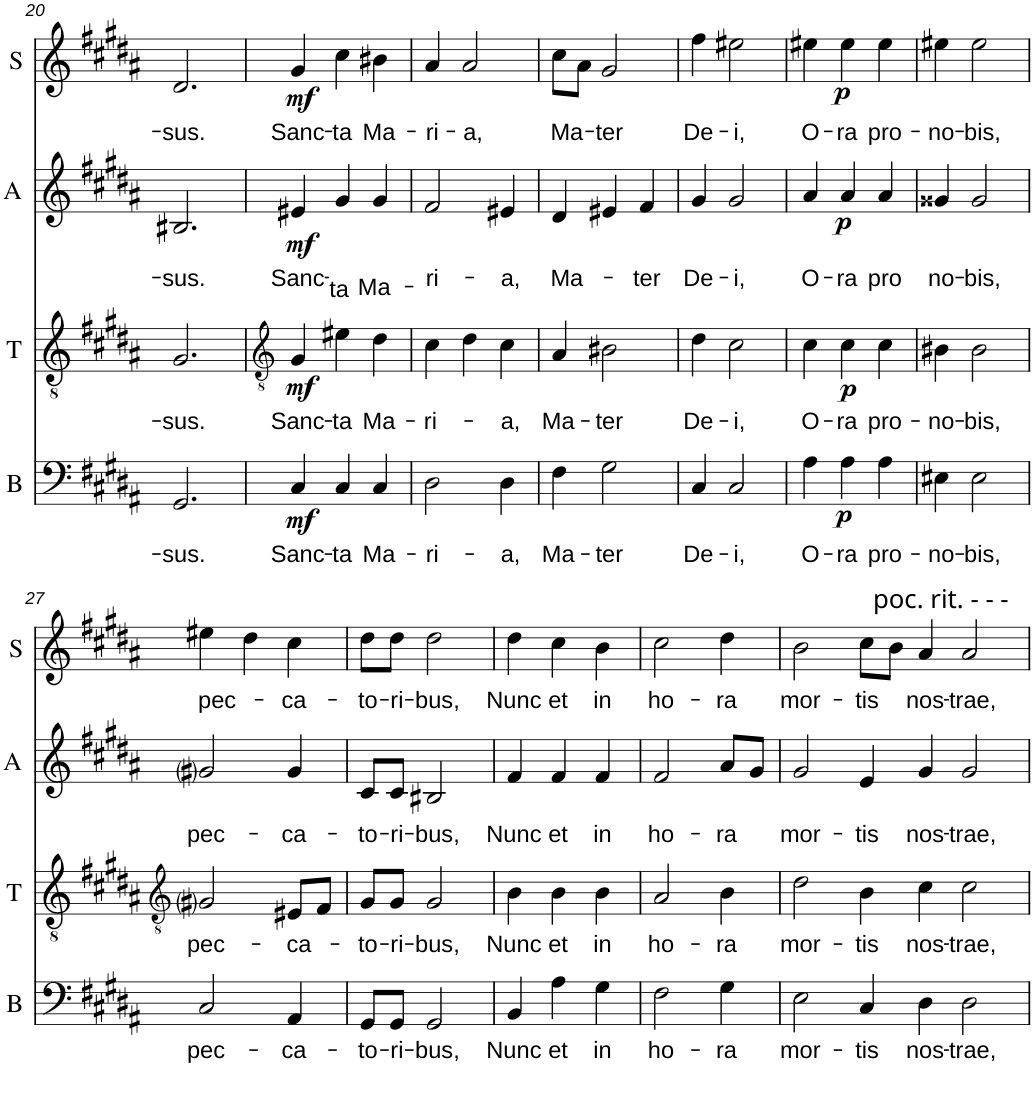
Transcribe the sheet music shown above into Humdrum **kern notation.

**kern	**text	**dynam	**kern	**text	**dynam	**kern	**text	**dynam	**kern	**text	**dynam
*part4	*part4	*part4	*part3	*part3	*part3	*part2	*part2	*part2	*part1	*part1	*part1
*staff4	*staff4	*staff4	*staff3	*staff3	*staff3	*staff2	*staff2	*staff2	*staff1	*staff1	*staff1
*I"Bas	*	*	*I"Tenor	*	*	*I"Alt	*	*	*I"Sopraan	*	*
*I'B	*	*	*I'T	*	*	*I'A	*	*	*I'S	*	*
!!LO:PB:g=z
*clefF4	*	*	*clefGv2	*	*	*clefG2	*	*	*clefG2	*	*
*k[f#c#g#d#a#]	*	*	*k[f#c#g#d#a#]	*	*	*k[f#c#g#d#a#]	*	*	*k[f#c#g#d#a#]	*	*
*B:	*	*	*B:	*	*	*B:	*	*	*B:	*	*
*M3/4	*	*	*M3/4	*	*	*M3/4	*	*	*M3/4	*	*
=20	=20	=20	=20	=20	=20	=20	=20	=20	=20	=20	=20
!	!LO:LY:b	!	!	!LO:LY:b	!	!	!LO:LY:b	!	!	!LO:LY:b	!
2.GG#/	-sus.	.	2.G#/	-sus.	.	2.B#X/	-sus.	.	2.d#/	-sus.	.
=21	=21	=21	=21	=21	=21	=21	=21	=21	=21	=21	=21
*	*	*	*clefGv2	*	*	*	*	*	*	*	*
!	!LO:LY:b	!LO:DY:b	!	!LO:LY:b	!LO:DY:b	!	!LO:LY:b	!LO:DY:b	!	!LO:LY:b	!LO:DY:b
4C#/	Sanc-	mf	4G#/	Sanc-	mf	4e#X/	Sanc-	mf	4g#/	Sanc-	mf
!	!LO:LY:b	!	!	!LO:LY:b	!	!	!LO:LY:b	!	!	!LO:LY:b	!
4C#/	-ta	.	4e#X\	-ta	.	4g#/	-ta	.	4cc#\	-ta	.
!	!LO:LY:b	!	!	!LO:LY:b	!	!	!LO:LY:b	!	!	!LO:LY:b	!
4C#/	Ma-	.	4d#\	Ma-	.	4g#/	Ma-	.	4b#X\	Ma-	.
=22	=22	=22	=22	=22	=22	=22	=22	=22	=22	=22	=22
!	!LO:LY:b	!	!	!LO:LY:b	!	!	!LO:LY:b	!	!	!LO:LY:b	!
2D#\	-ri-	.	4c#\	-ri-	.	2f#/	-ri-	.	4a#/	-ri-	.
!	!	!	!	!	!	!	!	!	!	!LO:LY:b	!
.	.	.	4d#\	.	.	.	.	.	2a#/	-a,	.
!	!LO:LY:b	!	!	!LO:LY:b	!	!	!LO:LY:b	!	!	!	!
4D#\	-a,	.	4c#\	-a,	.	4e#X/	-a,	.	.	.	.
=23	=23	=23	=23	=23	=23	=23	=23	=23	=23	=23	=23
!	!LO:LY:b	!	!	!LO:LY:b	!	!	!LO:LY:b	!	!	!LO:LY:b	!
4F#\	Ma-	.	4A#/	Ma-	.	4d#/	Ma-	.	8cc#\L	Ma-	.
.	.	.	.	.	.	.	.	.	8a#\J	.	.
!	!LO:LY:b	!	!	!LO:LY:b	!	!	!	!	!	!LO:LY:b	!
2G#\	-ter	.	2B#X\	-ter	.	4e#X/	.	.	2g#/	-ter	.
!	!	!	!	!	!	!	!LO:LY:b	!	!	!	!
.	.	.	.	.	.	4f#/	-ter	.	.	.	.
=24	=24	=24	=24	=24	=24	=24	=24	=24	=24	=24	=24
!	!LO:LY:b	!	!	!LO:LY:b	!	!	!LO:LY:b	!	!	!LO:LY:b	!
4C#/	De-	.	4d#\	De-	.	4g#/	De-	.	4ff#\	De-	.
!	!LO:LY:b	!	!	!LO:LY:b	!	!	!LO:LY:b	!	!	!LO:LY:b	!
2C#/	-i,	.	2c#\	-i,	.	2g#/	-i,	.	2ee#X\	-i,	.
=25	=25	=25	=25	=25	=25	=25	=25	=25	=25	=25	=25
!	!LO:LY:b	!	!	!LO:LY:b	!	!	!LO:LY:b	!	!	!LO:LY:b	!
4A#\	O-	.	4c#\	O-	.	4a#/	O-	.	4ee#X\	O-	.
!	!LO:LY:b	!LO:DY:b	!	!LO:LY:b	!LO:DY:b	!	!LO:LY:b	!LO:DY:b	!	!LO:LY:b	!LO:DY:b
4A#\	-ra	p	4c#\	-ra	p	4a#/	-ra	p	4ee#\	-ra	p
!	!LO:LY:b	!	!	!LO:LY:b	!	!	!LO:LY:b	!	!	!LO:LY:b	!
4A#\	pro-	.	4c#\	pro-	.	4a#/	pro	.	4ee#\	pro-	.
=26	=26	=26	=26	=26	=26	=26	=26	=26	=26	=26	=26
!	!LO:LY:b	!	!	!LO:LY:b	!	!	!LO:LY:b	!	!	!LO:LY:b	!
4E#X\	-no-	.	4B#X\	-no-	.	4g##X/	no-	.	4ee#X\	-no-	.
!	!LO:LY:b	!	!	!LO:LY:b	!	!	!LO:LY:b	!	!	!LO:LY:b	!
2E#\	-bis,	.	2B#\	-bis,	.	2g##/	-bis,	.	2ee#\	-bis,	.
!!LO:LB:g=z
=27	=27	=27	=27	=27	=27	=27	=27	=27	=27	=27	=27
*	*	*	*clefGv2	*	*	*	*	*	*	*	*
!	!LO:LY:b	!	!	!LO:LY:b	!	!	!LO:LY:b	!	!	!LO:LY:b	!
2C#/	pec-	.	2G#i/	pec-	.	2g#i/	pec-	.	4ee#X\	pec-	.
.	.	.	.	.	.	.	.	.	4dd#\	.	.
!	!LO:LY:b	!	!	!LO:LY:b	!	!	!LO:LY:b	!	!	!LO:LY:b	!
4AA#/	-ca-	.	8E#X/L	-ca-	.	4g#/	-ca-	.	4cc#\	-ca-	.
.	.	.	8F#/J	.	.	.	.	.	.	.	.
=28	=28	=28	=28	=28	=28	=28	=28	=28	=28	=28	=28
!	!LO:LY:b	!	!	!LO:LY:b	!	!	!LO:LY:b	!	!	!LO:LY:b	!
8GG#/L	-to-	.	8G#/L	-to-	.	8c#/L	-to-	.	8dd#\L	-to-	.
!	!LO:LY:b	!	!	!LO:LY:b	!	!	!LO:LY:b	!	!	!LO:LY:b	!
8GG#/J	-ri-	.	8G#/J	-ri-	.	8c#/J	-ri-	.	8dd#\J	-ri-	.
!	!LO:LY:b	!	!	!LO:LY:b	!	!	!LO:LY:b	!	!	!LO:LY:b	!
2GG#/	-bus,	.	2G#/	-bus,	.	2B#X/	-bus,	.	2dd#\	-bus,	.
=29	=29	=29	=29	=29	=29	=29	=29	=29	=29	=29	=29
!	!LO:LY:b	!	!	!LO:LY:b	!	!	!LO:LY:b	!	!	!LO:LY:b	!
4BB/	Nunc	.	4B\	Nunc	.	4f#/	Nunc	.	4dd#\	Nunc	.
!	!LO:LY:b	!	!	!LO:LY:b	!	!	!LO:LY:b	!	!	!LO:LY:b	!
4A#\	et	.	4B\	et	.	4f#/	et	.	4cc#\	et	.
!	!LO:LY:b	!	!	!LO:LY:b	!	!	!LO:LY:b	!	!	!LO:LY:b	!
4G#\	in	.	4B\	in	.	4f#/	in	.	4b\	in	.
=30	=30	=30	=30	=30	=30	=30	=30	=30	=30	=30	=30
!	!LO:LY:b	!	!	!LO:LY:b	!	!	!LO:LY:b	!	!	!LO:LY:b	!
2F#\	ho-	.	2A#/	ho-	.	2f#/	ho-	.	2cc#\	ho-	.
!	!LO:LY:b	!	!	!LO:LY:b	!	!	!LO:LY:b	!	!	!LO:LY:b	!
4G#\	-ra	.	4B\	-ra	.	8a#/L	-ra	.	4dd#\	-ra	.
.	.	.	.	.	.	8g#/J	.	.	.	.	.
=31	=31	=31	=31	=31	=31	=31	=31	=31	=31	=31	=31
!	!LO:LY:b	!	!	!LO:LY:b	!	!	!LO:LY:b	!	!	!LO:LY:b	!
2E\	mor-	.	2d#\	mor-	.	2g#/	mor-	.	2b\	mor-	.
!	!	!	!	!	!	!	!	!	!LO:TX:a:t=poc. rit. - - -	!	!
!	!LO:LY:b	!	!	!LO:LY:b	!	!	!LO:LY:b	!	!	!LO:LY:b	!
4C#/	-tis	.	4B\	-tis	.	4e/	-tis	.	8cc#\L	-tis	.
.	.	.	.	.	.	.	.	.	8b\J	.	.
!	!LO:LY:b	!	!	!LO:LY:b	!	!	!LO:LY:b	!	!	!LO:LY:b	!
4D#\	nos-	.	4c#\	nos-	.	4g#/	nos-	.	4a#/	nos-	.
!	!LO:LY:b	!	!	!LO:LY:b	!	!	!LO:LY:b	!	!	!LO:LY:b	!
2D#\	-trae,	.	2c#\	-trae,	.	2g#/	-trae,	.	2a#/	-trae,	.
=	=	=	=	=	=	=	=	=	=	=	=
*-	*-	*-	*-	*-	*-	*-	*-	*-	*-	*-	*-
